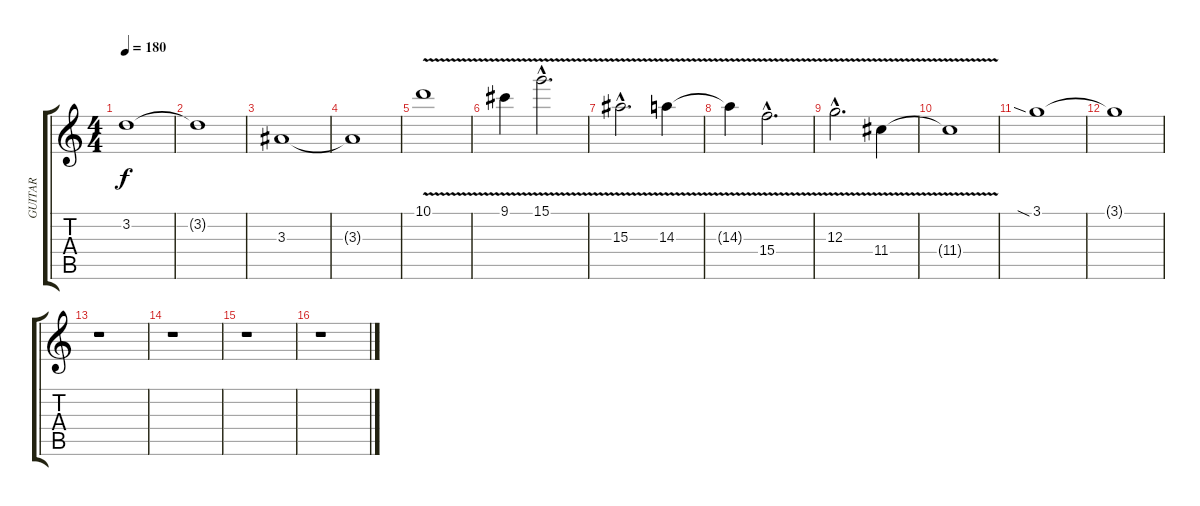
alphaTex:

\track ("GUITAR" "GUITAR") {instrument overdrivenguitar}
\staff {score tabs}
\tuning (E4 B3 G3 D3 A2 E2) {hide}
\ts (4 4)
\tempo 180
\clef g2
\ks c
3.2.1{dy f} |
3.2{t}.1 |
3.3.1 |
3.3{t}.1 |
10.1{v}.1 |
9.1{v}.4 15.1{v hac}.2{d} |
15.3{v hac}.2{d} 14.3{v}.4 |
14.3{t}.4 15.4{v hac}.2{d} |
12.3{v hac}.2{d} 11.4{v}.4 |
11.4{t}.1 |
3.1{sia}.1 |
3.1{t}.1 |
r.1 |
r.1 |
r.1 |
r.1
